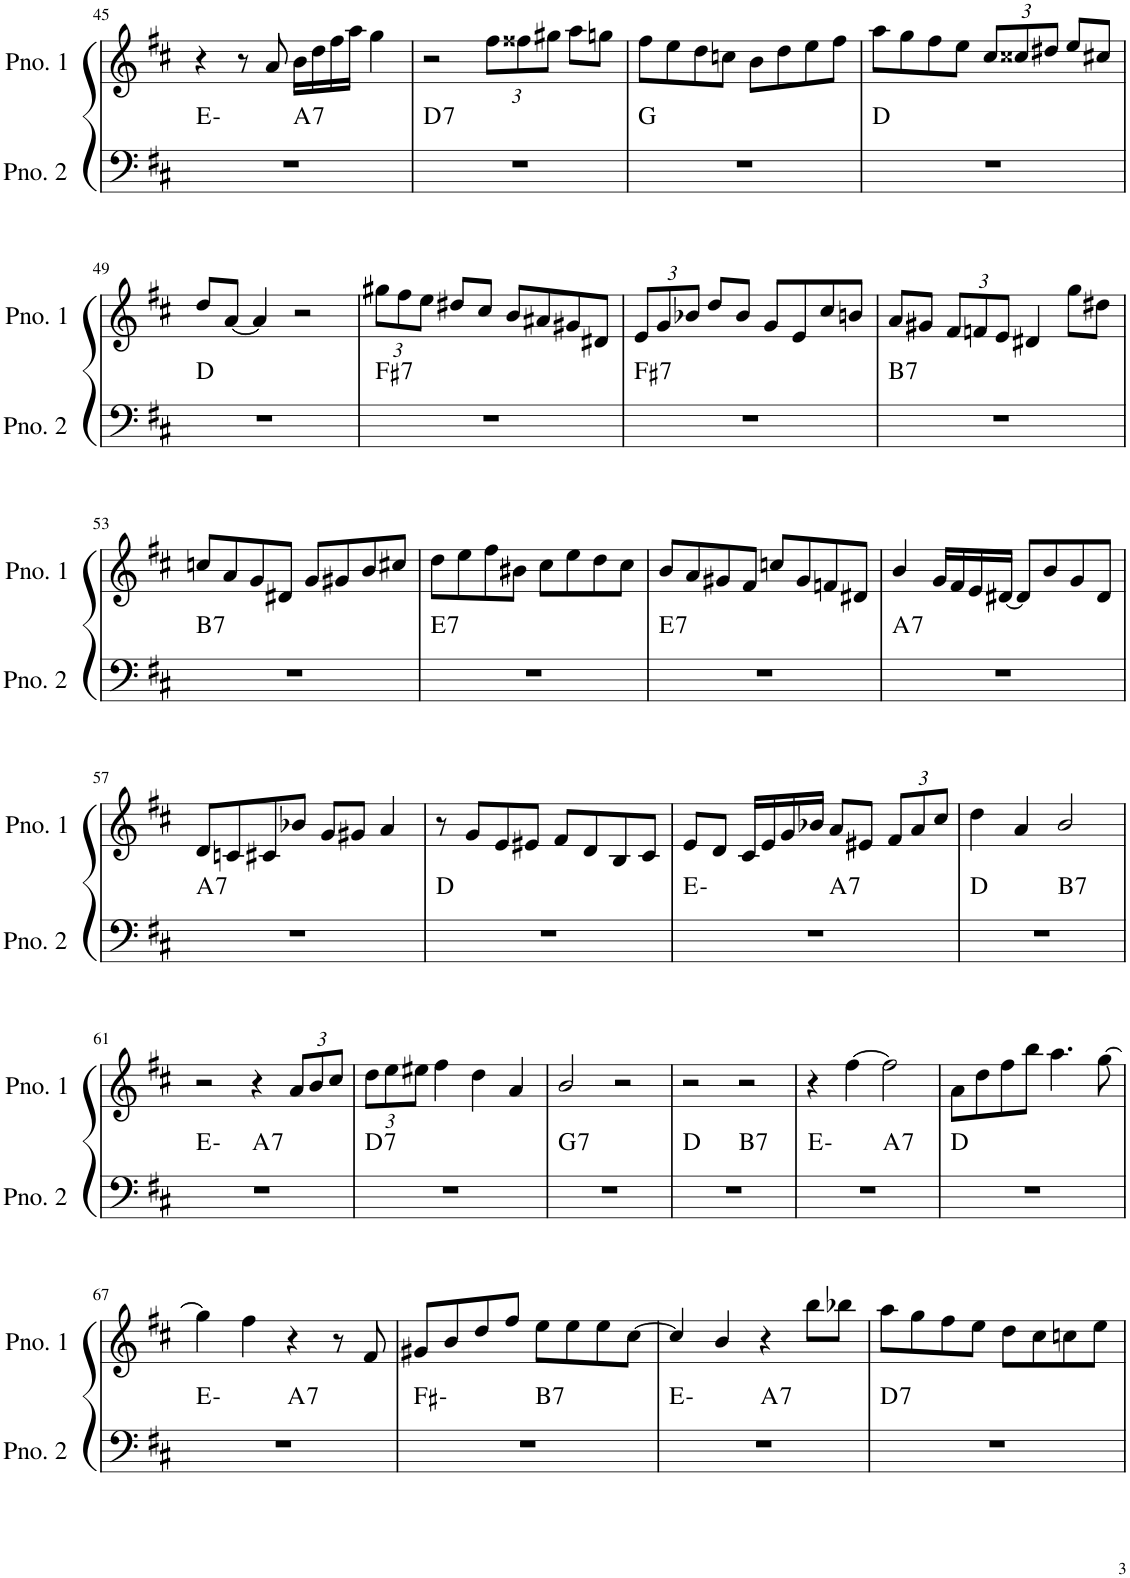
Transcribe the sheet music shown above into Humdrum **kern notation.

**kern	**harte	**kern
*part2	*part2	*part1
*staff2	*	*staff1
*I"ピアノ 2	*	*I"ピアノ 1
!!LO:PB:g=z
*clefF4	*	*clefG2
*k[f#c#]	*	*k[f#c#]
*M4/4	*	*M4/4
=45	=45	=45
*^	*	*
1r	2ryy	E:min	4r
.	.	.	8r
.	.	.	8a/
!	!	!LO:H:kt=7	!
.	2ryy	A:7	16b\LL
.	.	.	16dd\
.	.	.	16ff#\
.	.	.	16aa\JJ
.	.	.	4gg\
=46	=46	=46	=46
!	!	!LO:H:kt=7	!
*v	*v	*	*
1r	D:7	2r
*	*	*Xbrackettup
.	.	12ff#\L
.	.	12ff##X\
.	.	12gg#X\J
.	.	8aa\L
.	.	8ggn\J
=47	=47	=47
1r	G:maj	8ff#\L
.	.	8ee\
.	.	8dd\
.	.	8ccn\J
.	.	8b\L
.	.	8dd\
.	.	8ee\
.	.	8ff#\J
=48	=48	=48
1r	D:maj	8aa\L
.	.	8gg\
.	.	8ff#\
.	.	8ee\J
.	.	12cc#/L
.	.	12cc##X/
.	.	12dd#X/J
.	.	8ee/L
.	.	8cc#X/J
!!LO:LB:g=z
=49	=49	=49
1r	D:maj	8dd/L
.	.	[8a/J
.	.	4a/]
.	.	2r
=50	=50	=50
!	!LO:H:kt=7	!
1r	F#:7	12gg#X\L
.	.	12ff#\
.	.	12ee\J
.	.	8dd#X/L
.	.	8cc#/J
.	.	8b/L
.	.	8a#X/
.	.	8g#X/
.	.	8d#X/J
=51	=51	=51
!	!LO:H:kt=7	!
1r	F#:7	12e/L
.	.	12g/
.	.	12b-X/J
.	.	8dd/L
.	.	8b-/J
.	.	8g/L
.	.	8e/
.	.	8cc#/
.	.	8bn/J
=52	=52	=52
!	!LO:H:kt=7	!
1r	B:7	8a/L
.	.	8g#X/J
.	.	12f#/L
.	.	12fn/
.	.	12e/J
.	.	4d#X/
.	.	8gg\L
.	.	8dd#X\J
!!LO:LB:g=z
=53	=53	=53
!	!LO:H:kt=7	!
1r	B:7	8ccn/L
.	.	8a/
.	.	8g/
.	.	8d#X/J
.	.	8g/L
.	.	8g#X/
.	.	8b/
.	.	8cc#X/J
=54	=54	=54
!	!LO:H:kt=7	!
1r	E:7	8dd\L
.	.	8ee\
.	.	8ff#\
.	.	8b#X\J
.	.	8cc#\L
.	.	8ee\
.	.	8dd\
.	.	8cc#\J
=55	=55	=55
!	!LO:H:kt=7	!
1r	E:7	8b/L
.	.	8a/
.	.	8g#X/
.	.	8f#/J
.	.	8ccn/L
.	.	8g#/
.	.	8fn/
.	.	8d#X/J
=56	=56	=56
!	!LO:H:kt=7	!
1r	A:7	4b/
.	.	16g/LL
.	.	16f#/
.	.	16e/
.	.	[16d#X/JJ
.	.	8d#/L]
.	.	8b/
.	.	8g/
.	.	8d#/J
!!LO:LB:g=z
=57	=57	=57
!	!LO:H:kt=7	!
1r	A:7	8d/L
.	.	8cn/
.	.	8c#X/
.	.	8b-X/J
.	.	8g/L
.	.	8g#X/J
.	.	4a/
=58	=58	=58
1r	D:maj	8r
.	.	8g/L
.	.	8e/
.	.	8e#X/J
.	.	8f#/L
.	.	8d/
.	.	8B/
.	.	8c#/J
=59	=59	=59
*^	*	*
1r	2ryy	E:min	8e/L
.	.	.	8d/J
.	.	.	16c#/LL
.	.	.	16e/
.	.	.	16g/
.	.	.	16b-X/JJ
!	!	!LO:H:kt=7	!
.	2ryy	A:7	8a/L
.	.	.	8e#X/J
.	.	.	12f#/L
.	.	.	12a/
.	.	.	12cc#/J
=60	=60	=60	=60
1r	2ryy	D:maj	4dd\
.	.	.	4a/
!	!	!LO:H:kt=7	!
.	2ryy	B:7	2b/
!!LO:LB:g=z
=61	=61	=61	=61
1r	2ryy	E:min	2r
!	!	!LO:H:kt=7	!
.	2ryy	A:7	4r
.	.	.	12a/L
.	.	.	12b/
.	.	.	12cc#/J
=62	=62	=62	=62
!	!	!LO:H:kt=7	!
*v	*v	*	*
1r	D:7	12dd\L
.	.	12ee\
.	.	12ee#X\J
.	.	4ff#\
.	.	4dd\
.	.	4a/
=63	=63	=63
!	!LO:H:kt=7	!
1r	G:7	2b/
.	.	2r
=64	=64	=64
*^	*	*
1r	2ryy	D:maj	2r
!	!	!LO:H:kt=7	!
.	2ryy	B:7	2r
=65	=65	=65	=65
1r	2ryy	E:min	4r
.	.	.	[4ff#\
!	!	!LO:H:kt=7	!
.	2ryy	A:7	2ff#\]
*v	*v	*	*
=66	=66	=66
1r	D:maj	8a\L
.	.	8dd\
.	.	8ff#\
.	.	8bb\J
.	.	4.aa\
.	.	[8gg\
!!LO:LB:g=z
=67	=67	=67
*^	*	*
1r	2ryy	E:min	4gg\]
.	.	.	4ff#\
!	!	!LO:H:kt=7	!
.	2ryy	A:7	4r
.	.	.	8r
.	.	.	8f#/
=68	=68	=68	=68
1r	2ryy	F#:min	8g#X/L
.	.	.	8b/
.	.	.	8dd/
.	.	.	8ff#/J
!	!	!LO:H:kt=7	!
.	2ryy	B:7	8ee\L
.	.	.	8ee\
.	.	.	8ee\
.	.	.	[8cc#\J
=69	=69	=69	=69
1r	2ryy	E:min	4cc#/]
.	.	.	4b/
!	!	!LO:H:kt=7	!
.	2ryy	A:7	4r
.	.	.	8bb\L
.	.	.	8bb-X\J
=70	=70	=70	=70
!	!	!LO:H:kt=7	!
*v	*v	*	*
1r	D:7	8aa\L
.	.	8gg\
.	.	8ff#\
.	.	8ee\J
.	.	8dd\L
.	.	8cc#\
.	.	8ccn\
.	.	8ee\J
=	=	=
*-	*-	*-
